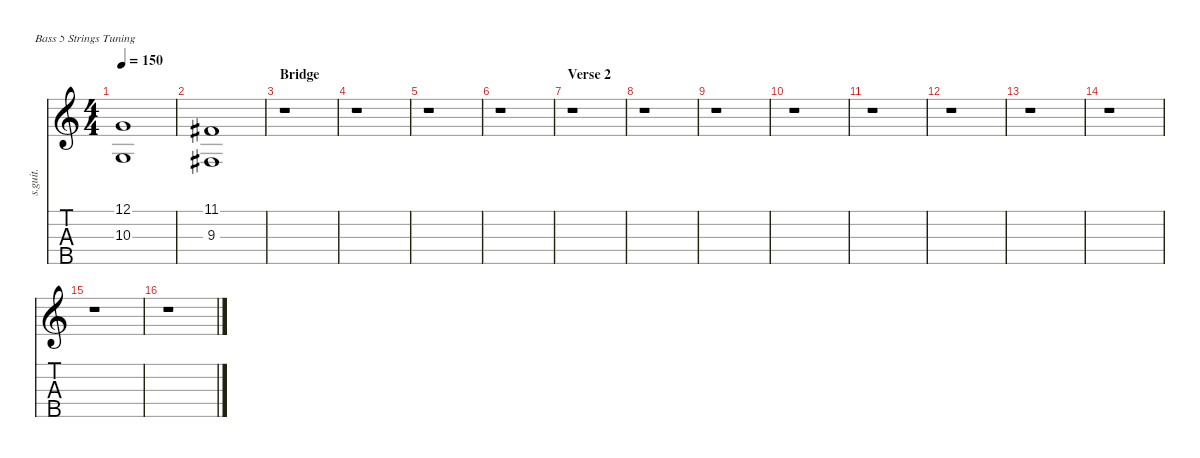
\defaultSystemsLayout 4
\hideDynamics
\bracketExtendMode nobrackets
\track ("Strings 2" "s.guit.") {instrument stringensemble1}
\staff {score tabs}
\tuning (G2 D2 A1 E1 B0)
\displaytranspose 12
\ts (4 4)
\tempo 150
\clef g2
\ks c
(12.1 10.3).1{lyrics (0 "") lyrics (1 "") lyrics (2 "") lyrics (3 "") lyrics (4 "") dy f} |
(11.1{acc #} 9.3{acc #}).1{lyrics (0 "") lyrics (1 "") lyrics (2 "") lyrics (3 "") lyrics (4 "")} |
\section ("" "Bridge")
r.1 |
r.1 |
r.1 |
r.1 |
\section ("" "Verse 2")
r.1 |
r.1 |
r.1 |
r.1 |
r.1 |
r.1 |
r.1 |
r.1 |
r.1 |
r.1
